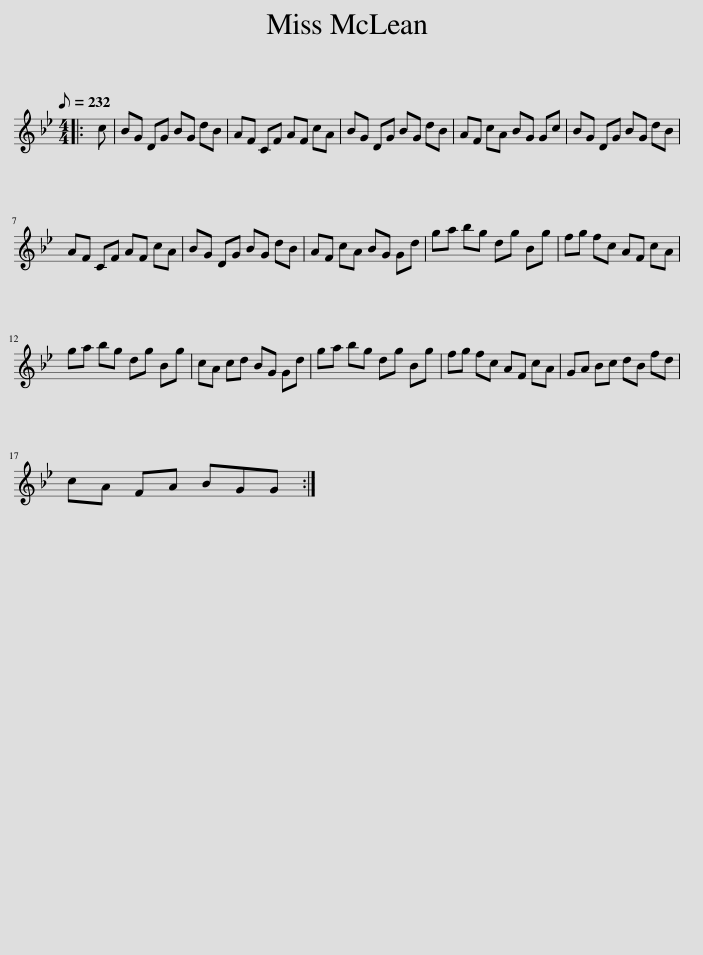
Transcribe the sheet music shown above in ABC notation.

X:1
L:1/8
Q:1/8=232
M:4/4
I:linebreak $
K:Gmin
V:1 treble
V:1
|: c | BG DG BG dB | AF CF AF cA | BG DG BG dB | AF cA BG Gc | %5
 BG DG BG dB |$ AF CF AF cA | BG DG BG dB | AF cA BG Gd | ga bg dg Bg | %10
 fg fc AF cA |$ ga bg dg Bg | cA cd BG Gd | ga bg dg Bg | fg fc AF cA | %15
 GA Bc dB fd |$ cA FA BGG :| %17
